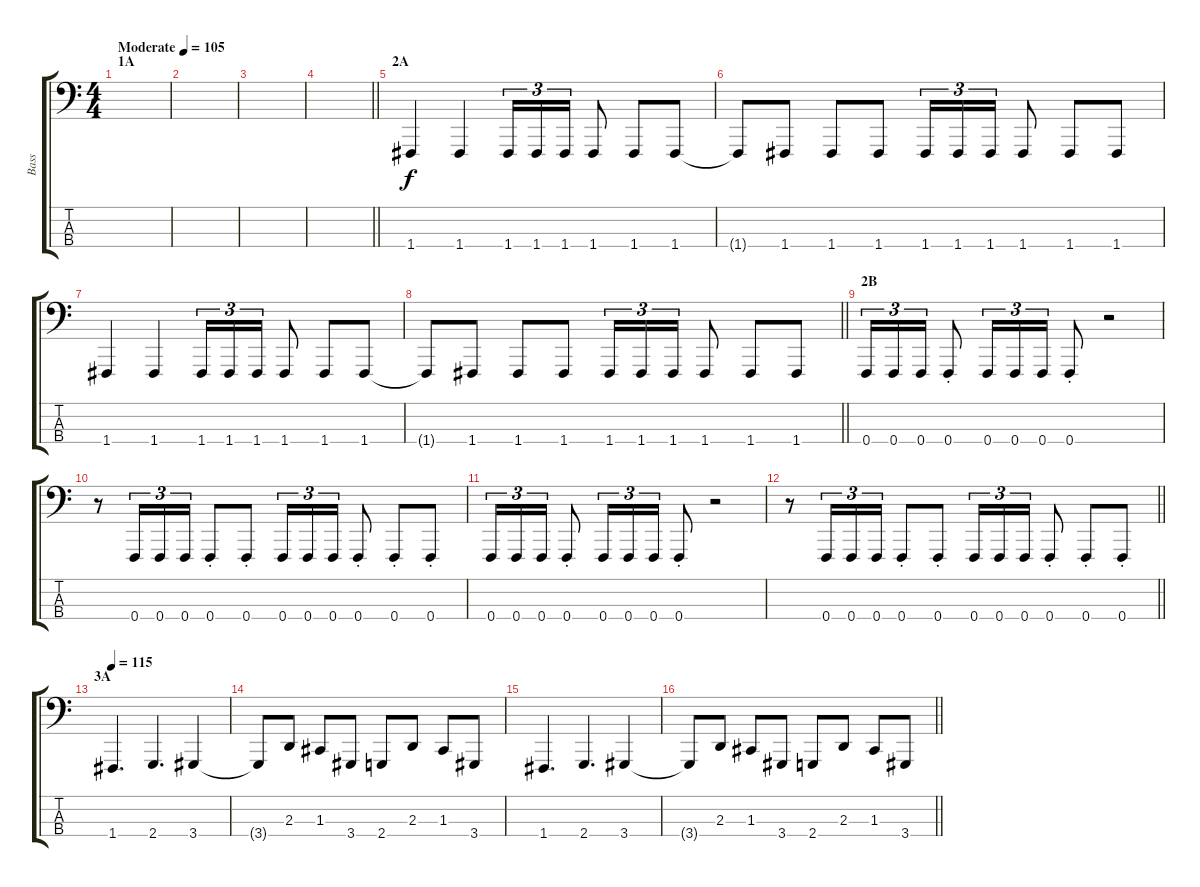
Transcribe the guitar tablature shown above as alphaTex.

\track ("Bass" "Bass") {instrument electricbasspick}
\staff {score tabs}
\tuning (Bb1 F1 C1 F0) {hide}
\ts (4 4)
\section ("" "1A")
\tempo (105 "Moderate")
\clef f4
\ks c
|
|
|
\barLineRight lightlight
|
\section ("" "2A")
1.4.4 1.4.4 1.4.16{tu (3 2)} 1.4.16{tu (3 2)} 1.4.16{tu (3 2)} 1.4.8 1.4.8 1.4.8 |
1.4{t}.8 1.4.8 1.4.8 1.4.8 1.4.16{tu (3 2)} 1.4.16{tu (3 2)} 1.4.16{tu (3 2)} 1.4.8 1.4.8 1.4.8 |
1.4.4 1.4.4 1.4.16{tu (3 2)} 1.4.16{tu (3 2)} 1.4.16{tu (3 2)} 1.4.8 1.4.8 1.4.8 |
\barLineRight lightlight
1.4{t}.8 1.4.8 1.4.8 1.4.8 1.4.16{tu (3 2)} 1.4.16{tu (3 2)} 1.4.16{tu (3 2)} 1.4.8 1.4.8 1.4.8 |
\section ("" "2B")
0.4.16{tu (3 2)} 0.4.16{tu (3 2)} 0.4.16{tu (3 2)} 0.4{st}.8 0.4.16{tu (3 2)} 0.4.16{tu (3 2)} 0.4.16{tu (3 2)} 0.4{st}.8 r.2 |
r.8 0.4.16{tu (3 2)} 0.4.16{tu (3 2)} 0.4.16{tu (3 2)} 0.4{st}.8 0.4{st}.8 0.4.16{tu (3 2)} 0.4.16{tu (3 2)} 0.4.16{tu (3 2)} 0.4{st}.8 0.4{st}.8 0.4{st}.8 |
0.4.16{tu (3 2)} 0.4.16{tu (3 2)} 0.4.16{tu (3 2)} 0.4{st}.8 0.4.16{tu (3 2)} 0.4.16{tu (3 2)} 0.4.16{tu (3 2)} 0.4{st}.8 r.2 |
\barLineRight lightlight
r.8 0.4.16{tu (3 2)} 0.4.16{tu (3 2)} 0.4.16{tu (3 2)} 0.4{st}.8 0.4{st}.8 0.4.16{tu (3 2)} 0.4.16{tu (3 2)} 0.4.16{tu (3 2)} 0.4{st}.8 0.4{st}.8 0.4{st}.8 |
\section ("" "3A")
\tempo 115
1.4.4{d} 2.4.4{d} 3.4.4 |
3.4{t}.8 2.3.8 1.3.8 3.4.8 2.4.8 2.3.8 1.3.8 3.4.8 |
1.4.4{d} 2.4.4{d} 3.4.4 |
\barLineRight lightlight
3.4{t}.8 2.3.8 1.3.8 3.4.8 2.4.8 2.3.8 1.3.8 3.4.8
